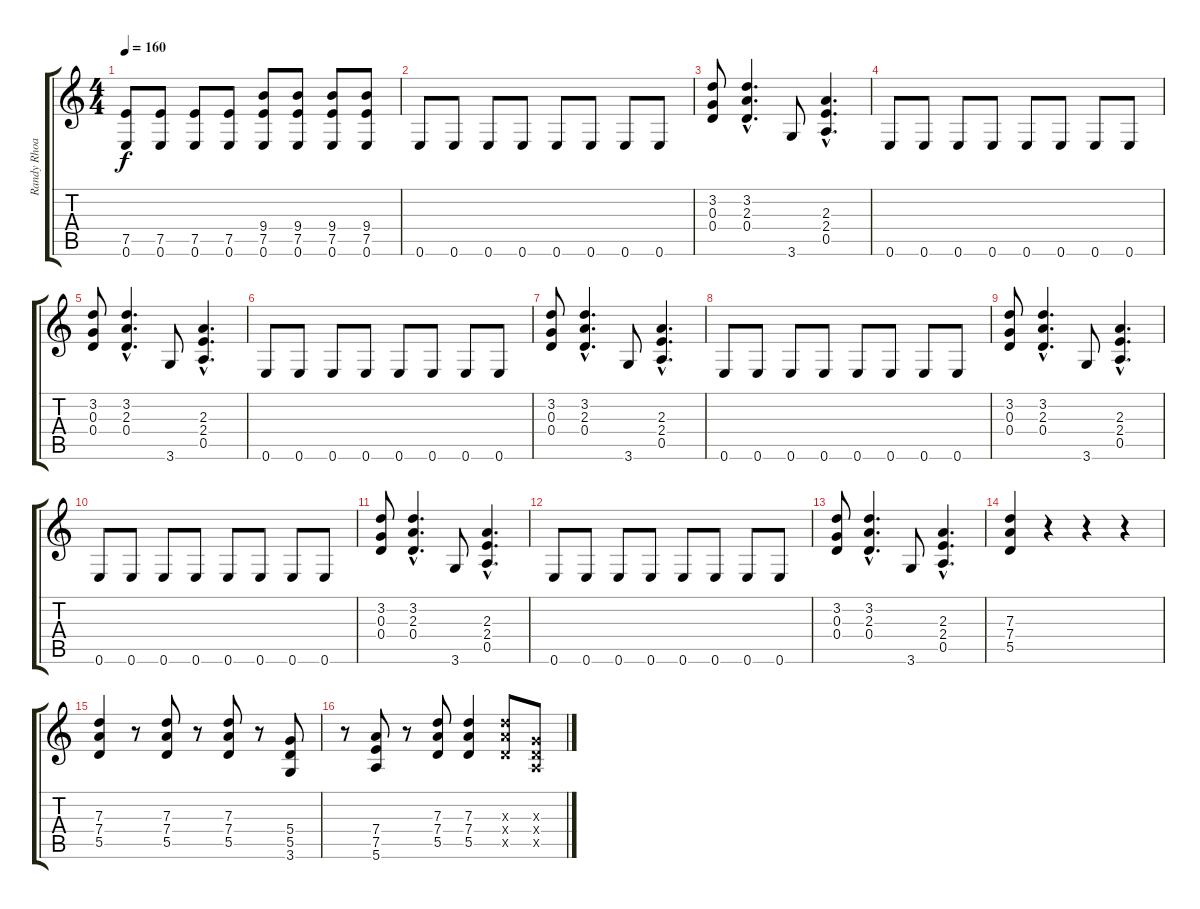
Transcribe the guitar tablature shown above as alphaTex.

\track ("Randy Rhoads" "Randy Rhoa") {instrument overdrivenguitar}
\staff {score tabs}
\tuning (E4 B3 G3 D3 A2 E2) {hide}
\ts (4 4)
\tempo 160
\clef g2
\ks c
(7.5 0.6).8{dy f} (7.5 0.6).8 (7.5 0.6).8 (7.5 0.6).8 (9.4 7.5 0.6).8 (9.4 7.5 0.6).8 (9.4 7.5 0.6).8 (9.4 7.5 0.6).8 |
0.6.8 0.6.8 0.6.8 0.6.8 0.6.8 0.6.8 0.6.8 0.6.8 |
(3.2 0.3 0.4).8 (3.2{hac} 2.3{hac} 0.4{hac}).4{d} 3.6.8 (2.3{hac} 2.4{hac} 0.5{hac}).4{d} |
0.6.8 0.6.8 0.6.8 0.6.8 0.6.8 0.6.8 0.6.8 0.6.8 |
(3.2 0.3 0.4).8 (3.2{hac} 2.3{hac} 0.4{hac}).4{d} 3.6.8 (2.3{hac} 2.4{hac} 0.5{hac}).4{d} |
0.6.8 0.6.8 0.6.8 0.6.8 0.6.8 0.6.8 0.6.8 0.6.8 |
(3.2 0.3 0.4).8 (3.2{hac} 2.3{hac} 0.4{hac}).4{d} 3.6.8 (2.3{hac} 2.4{hac} 0.5{hac}).4{d} |
0.6.8 0.6.8 0.6.8 0.6.8 0.6.8 0.6.8 0.6.8 0.6.8 |
(3.2 0.3 0.4).8 (3.2{hac} 2.3{hac} 0.4{hac}).4{d} 3.6.8 (2.3{hac} 2.4{hac} 0.5{hac}).4{d} |
0.6.8 0.6.8 0.6.8 0.6.8 0.6.8 0.6.8 0.6.8 0.6.8 |
(3.2 0.3 0.4).8 (3.2{hac} 2.3{hac} 0.4{hac}).4{d} 3.6.8 (2.3{hac} 2.4{hac} 0.5{hac}).4{d} |
0.6.8 0.6.8 0.6.8 0.6.8 0.6.8 0.6.8 0.6.8 0.6.8 |
(3.2 0.3 0.4).8 (3.2{hac} 2.3{hac} 0.4{hac}).4{d} 3.6.8 (2.3{hac} 2.4{hac} 0.5{hac}).4{d} |
(7.3 7.4 5.5).4 r.4 r.4 r.4 |
(7.3 7.4 5.5).4 r.8 (7.3 7.4 5.5).8 r.8 (7.3 7.4 5.5).8 r.8 (5.4 5.5 3.6).8 |
r.8 (7.4 7.5 5.6).8 r.8 (7.3 7.4 5.5).8 (7.3 7.4 5.5).4 (7.3{x} 7.4{x} 5.5{x}).8 (0.3{x} 0.4{x} 0.5{x}).8
